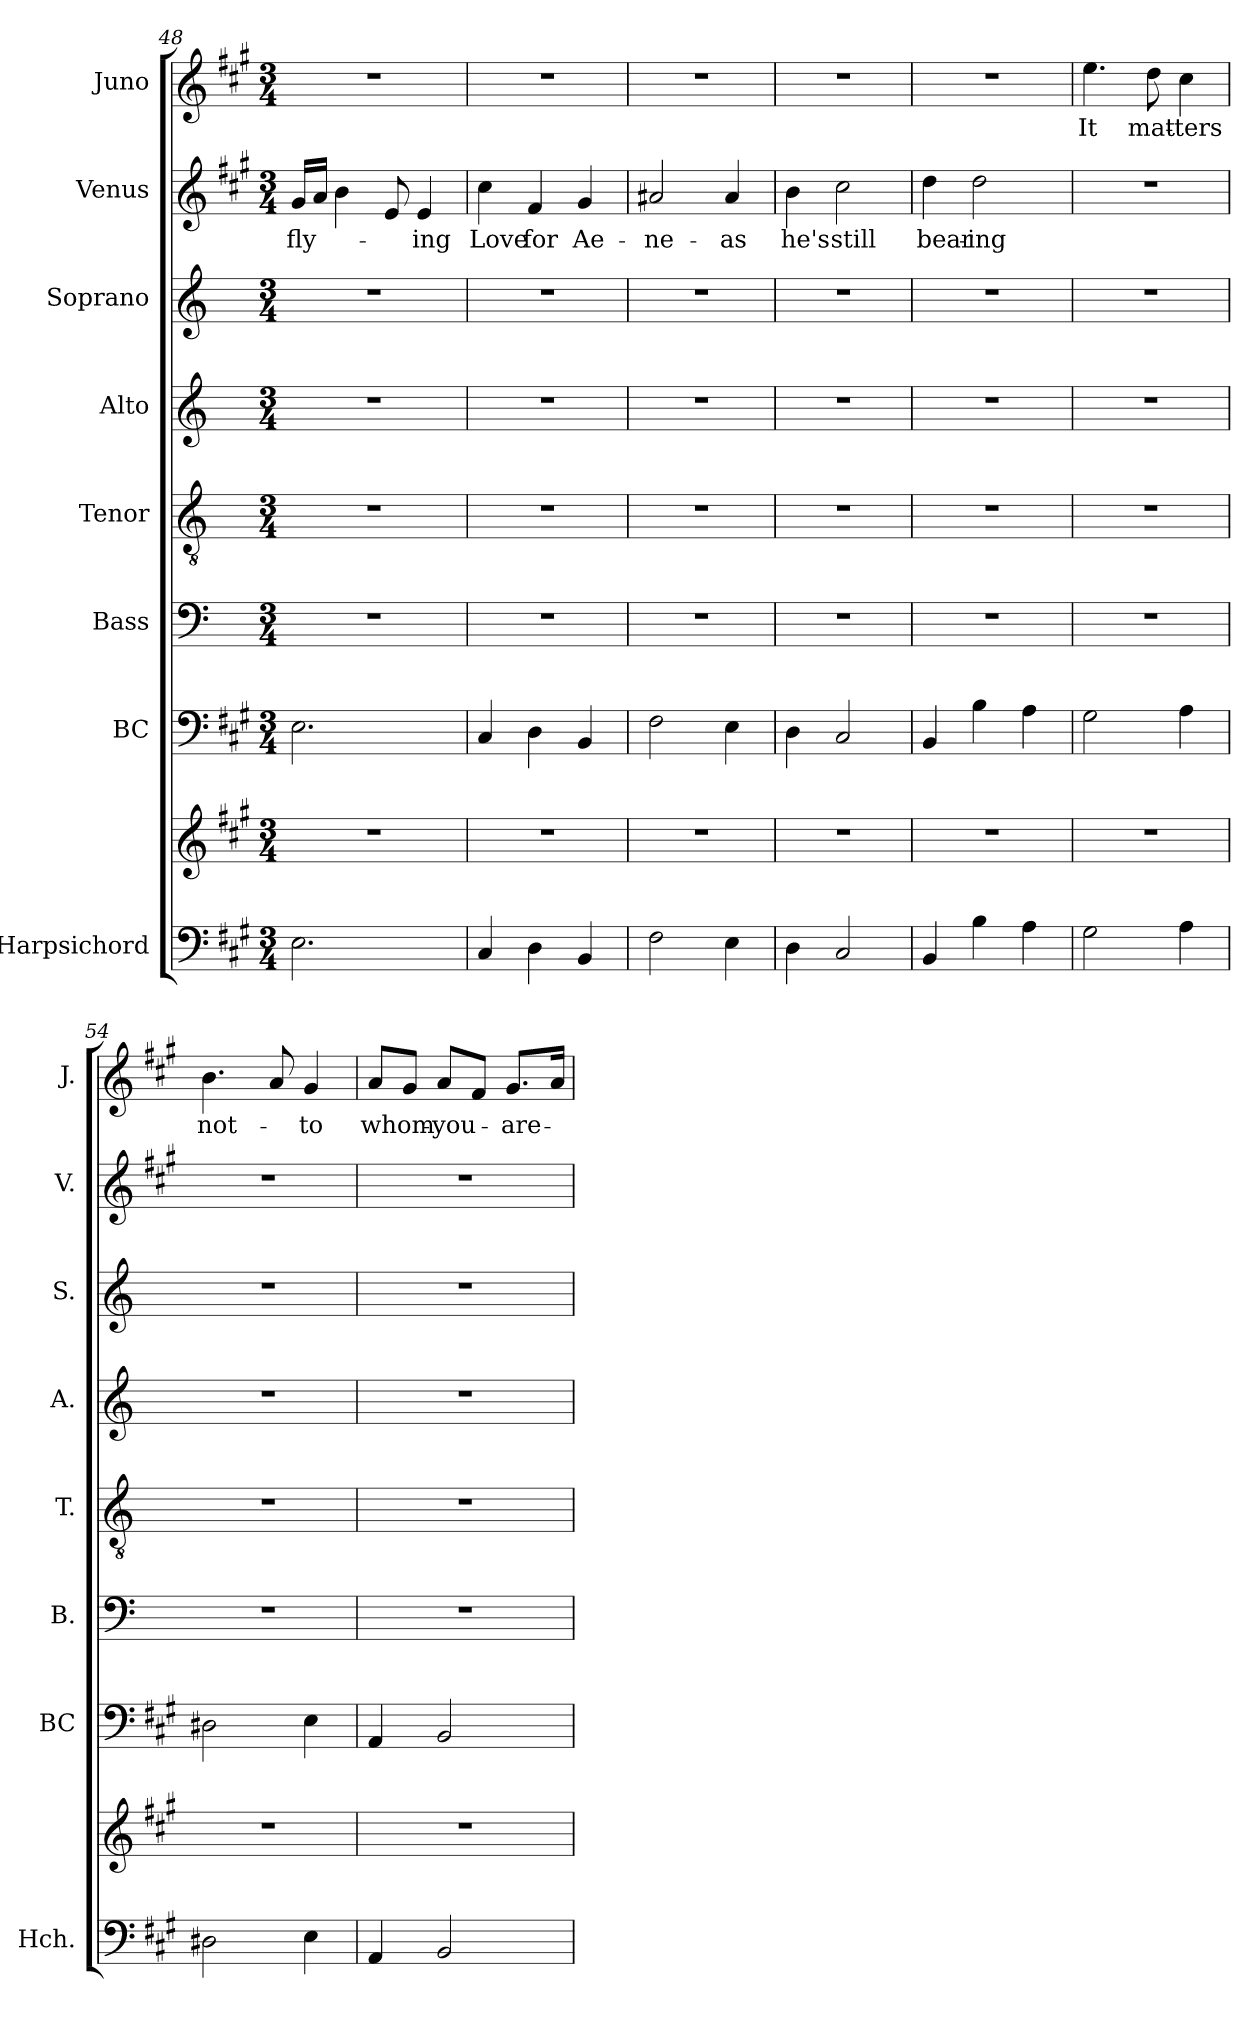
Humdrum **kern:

**kern	**kern	**kern	**kern	**kern	**kern	**kern	**kern	**text	**kern	**text
*part8	*part8	*part7	*part6	*part5	*part4	*part3	*part2	*part2	*part1	*part1
*staff9	*staff8	*staff7	*staff6	*staff5	*staff4	*staff3	*staff2	*staff2	*staff1	*staff1
*I"Harpsichord	*	*I"BC	*I"Bass	*I"Tenor	*I"Alto	*I"Soprano	*I"Venus	*	*I"Juno	*
*I'Hch.	*	*I'BC	*I'B.	*I'T.	*I'A.	*I'S.	*I'V.	*	*I'J.	*
*clefF4	*clefG2	*clefF4	*clefF4	*clefGv2	*clefG2	*clefG2	*clefG2	*	*clefG2	*
*k[f#c#g#]	*k[f#c#g#]	*k[f#c#g#]	*k[]	*k[]	*k[]	*k[]	*k[f#c#g#]	*	*k[f#c#g#]	*
*M3/4	*M3/4	*M3/4	*M3/4	*M3/4	*M3/4	*M3/4	*M3/4	*	*M3/4	*
=48	=48	=48	=48	=48	=48	=48	=48	=48	=48	=48
!	!	!	!	!	!	!	!	!LO:LY:b	!	!
2.E\	2.r	2.E\	2.r	2.r	2.r	2.r	16g#/LL	fly-	2.r	.
.	.	.	.	.	.	.	16a/JJ	.	.	.
.	.	.	.	.	.	.	4b\	.	.	.
.	.	.	.	.	.	.	8e/	.	.	.
!	!	!	!	!	!	!	!	!LO:LY:b	!	!
.	.	.	.	.	.	.	4e/	-ing	.	.
=49	=49	=49	=49	=49	=49	=49	=49	=49	=49	=49
!	!	!	!	!	!	!	!	!LO:LY:b	!	!
4C#/	2.r	4C#/	2.r	2.r	2.r	2.r	4cc#\	Love	2.r	.
!	!	!	!	!	!	!	!	!LO:LY:b	!	!
4D\	.	4D\	.	.	.	.	4f#/	for	.	.
!	!	!	!	!	!	!	!	!LO:LY:b	!	!
4BB/	.	4BB/	.	.	.	.	4g#/	Ae-	.	.
=50	=50	=50	=50	=50	=50	=50	=50	=50	=50	=50
!	!	!	!	!	!	!	!	!LO:LY:b	!	!
2F#\	2.r	2F#\	2.r	2.r	2.r	2.r	2a#X/	-ne-	2.r	.
!	!	!	!	!	!	!	!	!LO:LY:b	!	!
4E\	.	4E\	.	.	.	.	4a#/	-as	.	.
=51	=51	=51	=51	=51	=51	=51	=51	=51	=51	=51
!	!	!	!	!	!	!	!	!LO:LY:b	!	!
4D\	2.r	4D\	2.r	2.r	2.r	2.r	4b\	he's	2.r	.
!	!	!	!	!	!	!	!	!LO:LY:b	!	!
2C#/	.	2C#/	.	.	.	.	2cc#\	still	.	.
=52	=52	=52	=52	=52	=52	=52	=52	=52	=52	=52
!	!	!	!	!	!	!	!	!LO:LY:b	!	!
4BB/	2.r	4BB/	2.r	2.r	2.r	2.r	4dd\	bear-	2.r	.
!	!	!	!	!	!	!	!	!LO:LY:b	!	!
4B\	.	4B\	.	.	.	.	2dd\	-ing	.	.
4A\	.	4A\	.	.	.	.	.	.	.	.
=53	=53	=53	=53	=53	=53	=53	=53	=53	=53	=53
*	*	*	*	*	*	*	*	*	*MM180	*
!	!	!	!	!	!	!	!	!	!	!LO:LY:b
2G#\	2.r	2G#\	2.r	2.r	2.r	2.r	2.r	.	4.ee\	It
!	!	!	!	!	!	!	!	!	!	!LO:LY:b
.	.	.	.	.	.	.	.	.	8dd\	mat-
!	!	!	!	!	!	!	!	!	!	!LO:LY:b
4A\	.	4A\	.	.	.	.	.	.	4cc#\	-ters
!!LO:PB:g=z
=54	=54	=54	=54	=54	=54	=54	=54	=54	=54	=54
!	!	!	!	!	!	!	!	!	!	!LO:LY:b
2D#X\	2.r	2D#X\	2.r	2.r	2.r	2.r	2.r	.	4.b\	not-
.	.	.	.	.	.	.	.	.	8a/	.
!	!	!	!	!	!	!	!	!	!	!LO:LY:b
4E\	.	4E\	.	.	.	.	.	.	4g#/	-to
=55	=55	=55	=55	=55	=55	=55	=55	=55	=55	=55
!	!	!	!	!	!	!	!	!	!	!LO:LY:b
4AA/	2.r	4AA/	2.r	2.r	2.r	2.r	2.r	.	8a/L	whom-
.	.	.	.	.	.	.	.	.	8g#/J	.
!	!	!	!	!	!	!	!	!	!	!LO:LY:b
2BB/	.	2BB/	.	.	.	.	.	.	8a/L	-you-
.	.	.	.	.	.	.	.	.	8f#/J	.
!	!	!	!	!	!	!	!	!	!	!LO:LY:b
.	.	.	.	.	.	.	.	.	8.g#/L	-are-
.	.	.	.	.	.	.	.	.	16a/Jk	.
=	=	=	=	=	=	=	=	=	=	=
*-	*-	*-	*-	*-	*-	*-	*-	*-	*-	*-
